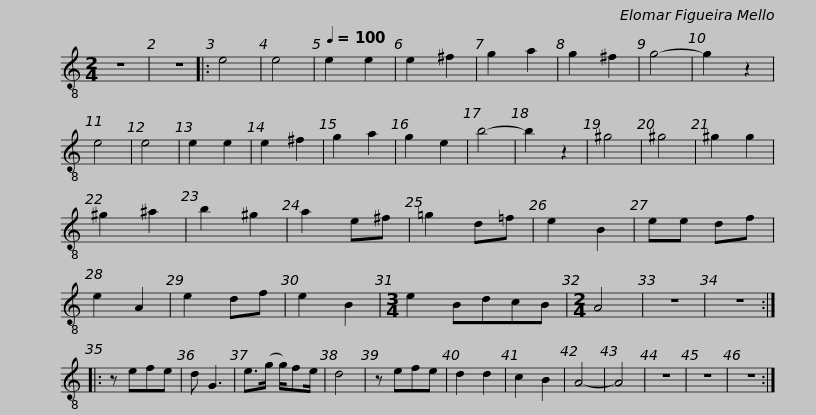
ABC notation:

X:1
L:1/8
M:2/4
I:linebreak $
K:C
V:1 treble-8
V:1
 z4 | z4 |: e4 | e4 |[Q:1/4=100] e2 e2 | %5
 e2 ^f2 | g2 a2 | g2 ^f2 | g4- | g2 z2 | %10
 e4 | e4 | e2 e2 | e2 ^f2 | g2 a2 | %15
 g2 e2 | b4- |$ b2 z2 | ^g4 | ^g4 | %20
 ^g2 g2 | ^g2 ^a2 | b2 ^g2 | a2 e^f | =g2 d=f | %25
 e2 B2 | ee df | e2 A2 | e2 df | e2 B2 |$ %30
[M:3/4] e2 BdcB |[M:2/4] A4 | z4 | z4 :: z efe | %35
 d G3 | e>(g g/)fe/ | d4 | z efe | d2 d2 | %40
 c2 B2 | A4- | A4 | z4 |$ z4 | %45
 z4 :| %46
